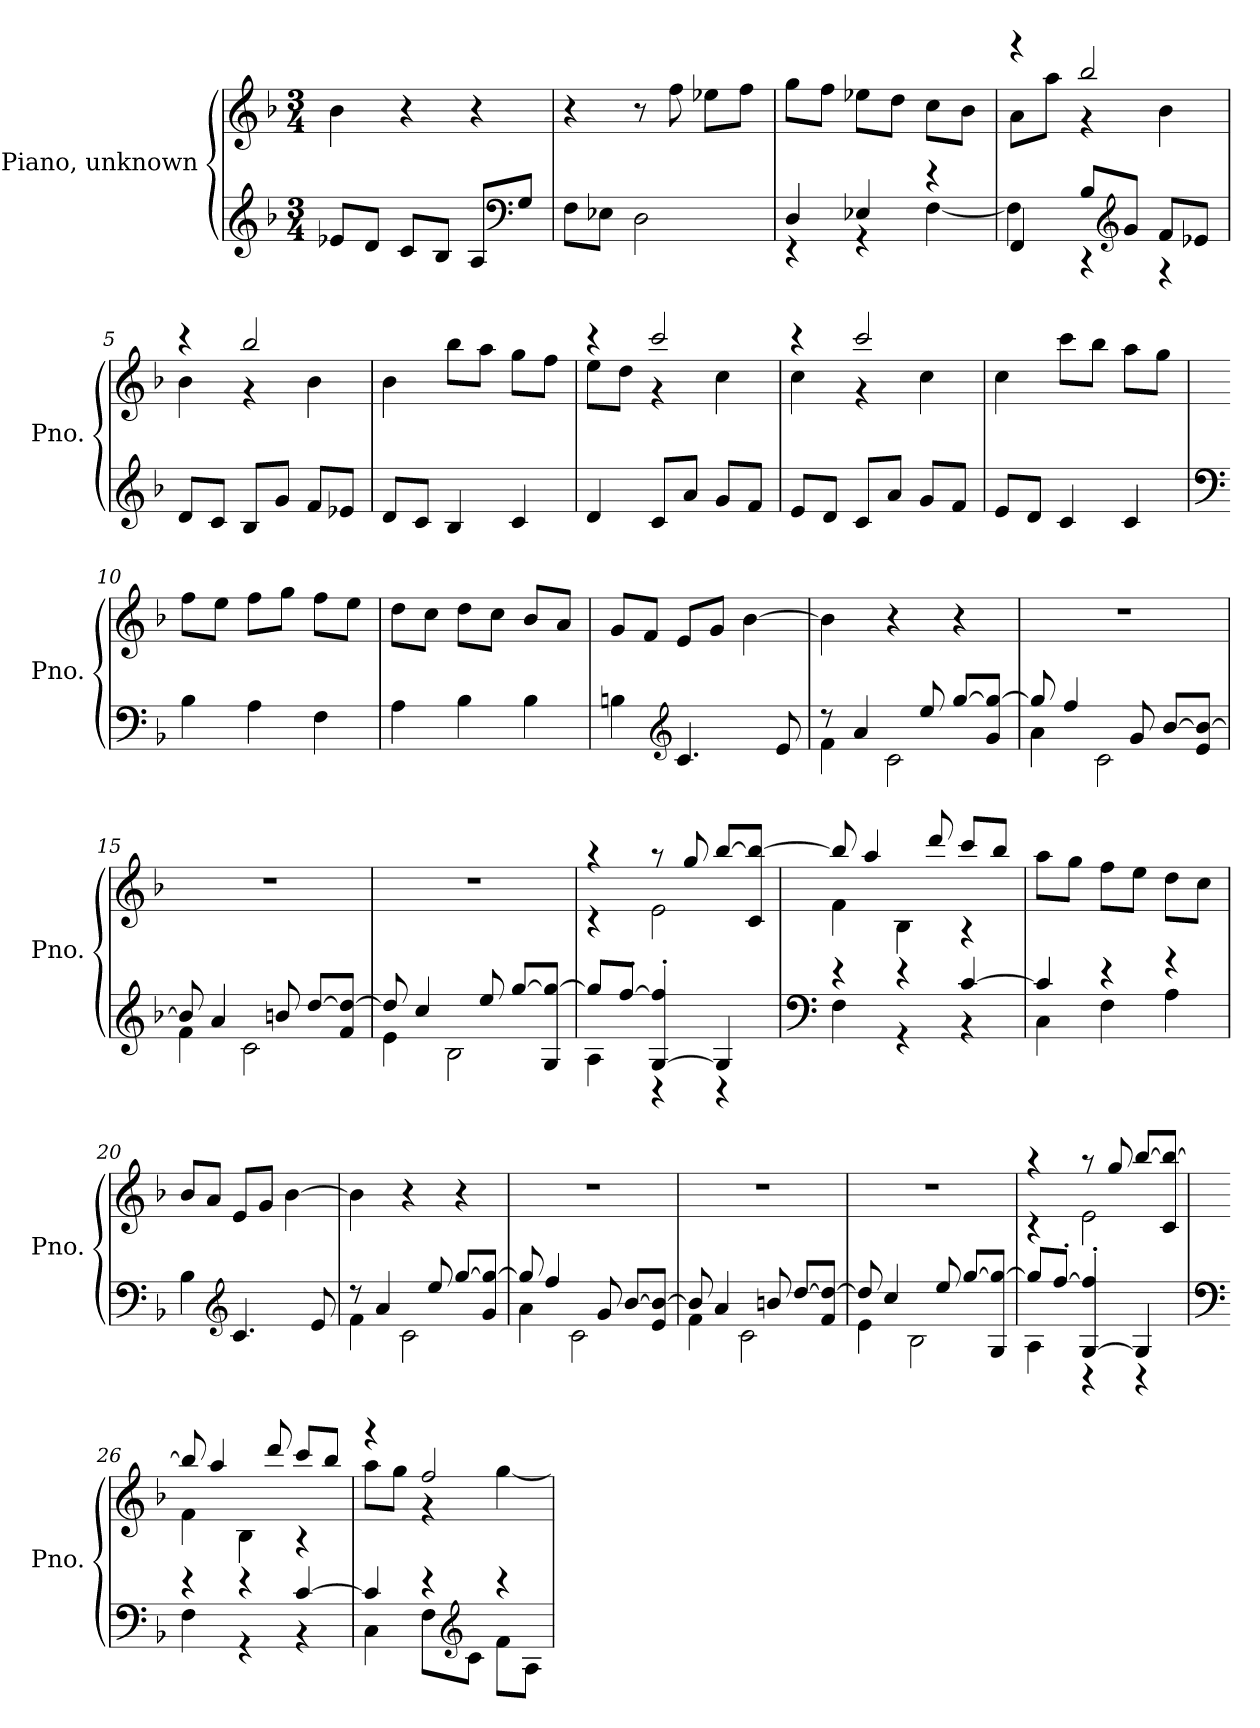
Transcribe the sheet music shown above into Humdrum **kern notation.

**kern	**kern
*part1	*part1
*staff2	*staff1
*I"Piano, unknown	*
*I'Pno.	*
*clefG2	*clefG2
*k[b-]	*k[b-]
*M3/4	*M3/4
*MM171	*MM171
=1	=1
8e-X/L	4b-\
8d/J	.
8c/L	4r
8B-/J	.
8A/L	4r
*clefF4	*
8G/J	.
=2	=2
8F\L	4r
8E-X\J	.
2D\	8r
.	8ff\
.	8ee-X\L
.	8ff\J
=3	=3
*^	*
4D/	4r	8gg\L
.	.	8ff\J
4E-X/	4r	8ee-X\L
.	.	8dd\J
4r	[4F\	8cc\L
.	.	8b-\J
=4	=4	=4
*	*	*^
4FF/	4F\]	4r	8a\L
.	.	.	8aa\J
8B-/L	4r	2bb-/	4r
*clefG2	*	*	*
8g/J	.	.	.
8f/L	4r	.	4b-\
8e-X/J	.	.	.
*v	*v	*	*
=5	=5	=5
8d/L	4r	4b-\
8c/J	.	.
8B-/L	2bb-/	4r
8g/J	.	.
8f/L	.	4b-\
8e-X/J	.	.
*	*v	*v
!!LO:LB:g=z
=6	=6
8d/L	4b-\
8c/J	.
4B-/	8bb-\L
.	8aa\J
4c/	8gg\L
.	8ff\J
=7	=7
*	*^
4d/	4r	8ee\L
.	.	8dd\J
8c/L	2ccc/	4r
8a/J	.	.
8g/L	.	4cc\
8f/J	.	.
=8	=8	=8
8e/L	4r	4cc\
8d/J	.	.
8c/L	2ccc/	4r
8a/J	.	.
8g/L	.	4cc\
8f/J	.	.
*	*v	*v
=9	=9
8e/L	4cc\
8d/J	.
4c/	8ccc\L
.	8bb-\J
4c/	8aa\L
.	8gg\J
=10	=10
*clefF4	*
4B-\	8ff\L
.	8ee\J
4A\	8ff\L
.	8gg\J
4F\	8ff\L
.	8ee\J
=11	=11
4A\	8dd\L
.	8cc\J
4B-\	8dd\L
.	8cc\J
4B-\	8b-/L
.	8a/J
!!LO:LB:g=z
=12	=12
4Bn\	8g/L
.	8f/J
*clefG2	*
4.c/	8e/L
.	8g/J
.	[4b-\
8e/	.
=13	=13
*^	*
8r	4f\	4b-\]
4a/	.	.
.	2c\	4r
8ee/	.	.
[8gg/L	.	4r
8g/ 8gg/_J	.	.
=14	=14	=14
8gg/]	4a\	2.r
4ff/	.	.
.	2c\	.
8g/	.	.
[8b-/L	.	.
8e/ 8b-/_J	.	.
=15	=15	=15
8b-/]	4f\	2.r
4a/	.	.
.	2c\	.
8bn/	.	.
[8dd/L	.	.
8f/ 8dd/_J	.	.
=16	=16	=16
8dd/]	4e\	2.r
4cc/	.	.
.	2B-\	.
8ee/	.	.
[8gg/L	.	.
8G/ 8gg/_J	.	.
!!LO:LB:g=z
=17	=17	=17
*	*	*^
8gg/L]	4A\	4r	4r
[8ff'/J	.	.	.
[4G/' 4ff/]'	4r	8r	2e\
.	.	8gg/	.
4G/]	4r	[8bb-/L	.
.	.	8c/ 8bb-/_J	.
=18	=18	=18	=18
*clefF4	*	*	*
4r	4F\	8bb-/]	4f\
.	.	4aa/	.
4r	4r	.	4B-\
.	.	8ddd/	.
[4c/	4r	8ccc/L	4r
.	.	8bb-/J	.
*	*	*v	*v
=19	=19	=19
4c/]	4C\	8aa\L
.	.	8gg\J
4r	4F\	8ff\L
.	.	8ee\J
4r	4A\	8dd\L
.	.	8cc\J
*v	*v	*
=20	=20
4B-\	8b-/L
.	8a/J
*clefG2	*
4.c/	8e/L
.	8g/J
.	[4b-\
8e/	.
=21	=21
*^	*
8r	4f\	4b-\]
4a/	.	.
.	2c\	4r
8ee/	.	.
[8gg/L	.	4r
8g/ 8gg/_J	.	.
!!LO:LB:g=z
=22	=22	=22
8gg/]	4a\	2.r
4ff/	.	.
.	2c\	.
8g/	.	.
[8b-/L	.	.
8e/ 8b-/_J	.	.
=23	=23	=23
8b-/]	4f\	2.r
4a/	.	.
.	2c\	.
8bn/	.	.
[8dd/L	.	.
8f/ 8dd/_J	.	.
=24	=24	=24
8dd/]	4e\	2.r
4cc/	.	.
.	2B-\	.
8ee/	.	.
[8gg/L	.	.
8G/ 8gg/_J	.	.
=25	=25	=25
*	*	*^
8gg/L]	4A\	4r	4r
[8ff'/J	.	.	.
[4G/' 4ff/]'	4r	8r	2e\
.	.	8gg/	.
4G/]	4r	[8bb-/L	.
.	.	8c/ 8bb-/_J	.
=26	=26	=26	=26
*clefF4	*	*	*
4r	4F\	8bb-/]	4f\
.	.	4aa/	.
4r	4r	.	4B-\
.	.	8ddd/	.
[4c/	4r	8ccc/L	4r
.	.	8bb-/J	.
!!LO:LB:g=z	!!
=27	=27	=27	=27
4c/]	4C\	4r	8aa\L
.	.	.	8gg\J
4r	8F\L	2ff/	4r
*clefG2	*	*	*
.	8c\J	.	.
4r	8f\L	.	[4gg\
.	8A\J	.	.
*v	*v	*	*
*	*v	*v
=	=
*-	*-
